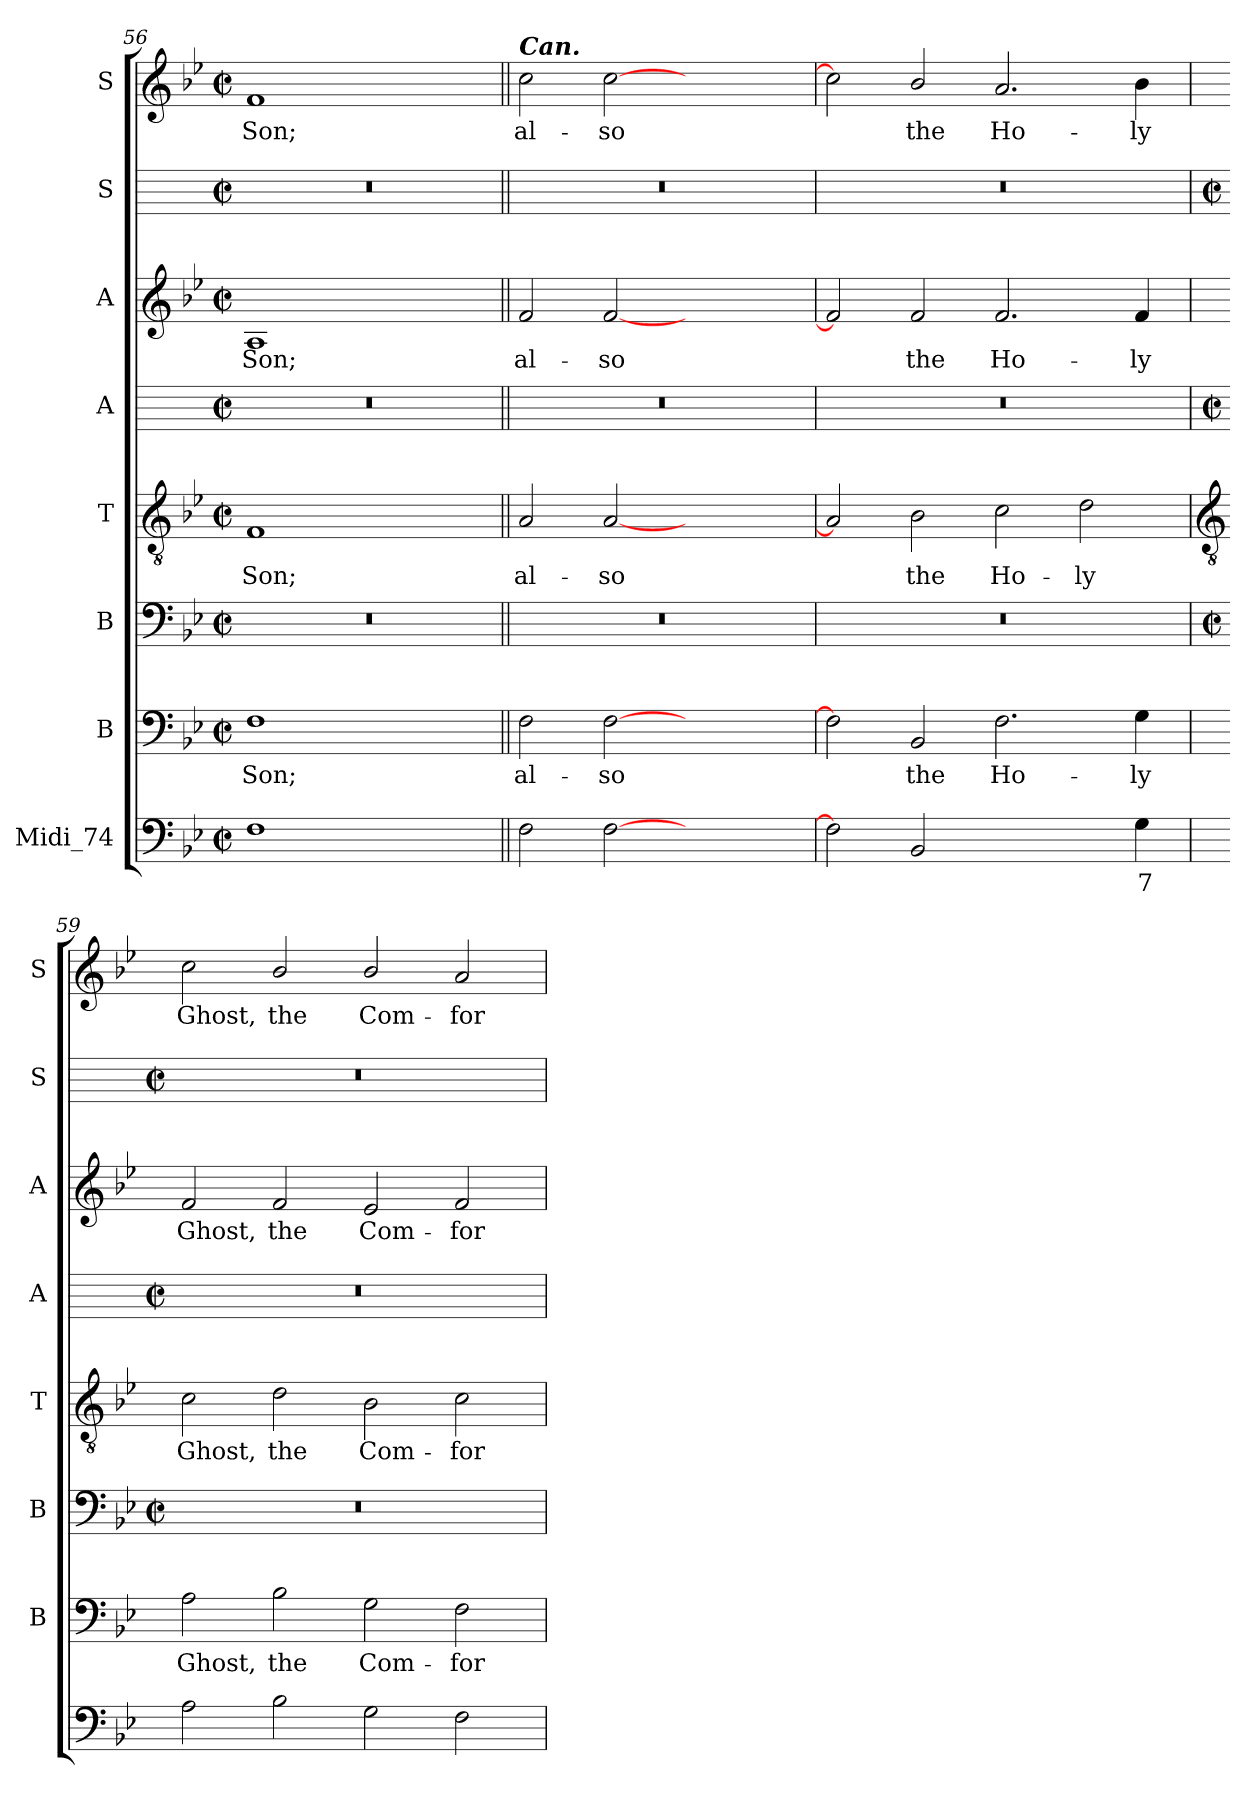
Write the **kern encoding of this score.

**kern	**text	**kern	**text	**kern	**kern	**text	**kern	**kern	**text	**kern	**kern	**text
*part8	*part8	*part7	*part7	*part6	*part5	*part5	*part4	*part3	*part3	*part2	*part1	*part1
*staff8	*staff8	*staff7	*staff7	*staff6	*staff5	*staff5	*staff4	*staff3	*staff3	*staff2	*staff1	*staff1
*I"Midi_74	*	*I"B	*	*I"B	*I"T	*	*I"A	*I"A	*	*I"S	*I"S	*
*	*	*I'B	*	*I'B	*I'T	*	*I'A	*I'A	*	*I'S	*I'S	*
*clefF4	*	*clefF4	*	*clefF4	*clefGv2	*	*	*clefG2	*	*	*clefG2	*
*k[b-e-]	*	*k[b-e-]	*	*k[b-e-]	*k[b-e-]	*	*	*k[b-e-]	*	*	*k[b-e-]	*
*B-:	*	*B-:	*	*B-:	*B-:	*	*	*B-:	*	*	*B-:	*
*M4/2	*	*M4/2	*	*M4/2	*M4/2	*	*M4/2	*M4/2	*	*M4/2	*M4/2	*
*met(c|)	*	*met(c|)	*	*met(c|)	*met(c|)	*	*met(c|)	*met(c|)	*	*met(c|)	*met(c|)	*
=56	=56	=56	=56	=56	=56	=56	=56	=56	=56	=56	=56	=56
!	!	!	!LO:LY:b	!	!	!LO:LY:b	!	!	!LO:LY:b	!	!	!LO:LY:b
1F	.	1F	Son;	0r	1F	Son;	0r	1A	Son;	0r	1f	Son;
1ryy	.	1ryy	.	.	1ryy	.	.	1ryy	.	.	1ryy	.
=57||	=57||	=57||	=57||	=57||	=57||	=57||	=57||	=57||	=57||	=57||	=57||	=57||
!	!	!	!	!	!	!	!	!	!	!	!LO:TX:a:Bi:t=Can.	!
!	!	!	!LO:LY:b	!	!	!LO:LY:b	!	!	!LO:LY:b	!	!	!LO:LY:b
2F	.	2F	al-	0r	2A	al-	0r	2f	al-	0r	2cc	al-
!	!	!	!LO:LY:b	!	!	!LO:LY:b	!	!	!LO:LY:b	!	!	!LO:LY:b
[2F	.	[2F	-so	.	[2A	-so	.	[2f	-so	.	[2cc	-so
1ryy	.	1ryy	.	.	1ryy	.	.	1ryy	.	.	1ryy	.
=58	=58	=58	=58	=58	=58	=58	=58	=58	=58	=58	=58	=58
2F]	.	2F]	.	0r	2A]	.	0r	2f]	.	0r	2cc]	.
!	!	!	!LO:LY:b	!	!	!LO:LY:b	!	!	!LO:LY:b	!	!	!LO:LY:b
2BB-	.	2BB-	the	.	2B-	the	.	2f	the	.	2b-/	the
!	!LO:LY:b	!	!LO:LY:b	!	!	!LO:LY:b	!	!	!LO:LY:b	!	!	!LO:LY:b
[2Fyy	5	2.F	Ho-	.	2c	Ho-	.	2.f	Ho-	.	2.a	Ho-
!	!LO:LY:b	!	!	!	!	!LO:LY:b	!	!	!	!	!	!
4Fyy]	6	.	.	.	2d	-ly	.	.	.	.	.	.
!	!LO:LY:b	!	!LO:LY:b	!	!	!	!	!	!LO:LY:b	!	!	!LO:LY:b
4G	7	4G	-ly	.	.	.	.	4f	-ly	.	4b-	-ly
!!LO:LB:g=z
=59	=59	=59	=59	=59	=59	=59	=59	=59	=59	=59	=59	=59
*	*	*	*	*	*clefGv2	*	*	*	*	*	*	*
*	*	*	*	*M4/2	*	*	*M4/2	*	*	*M4/2	*	*
*	*	*	*	*met(c|)	*	*	*met(c|)	*	*	*met(c|)	*	*
!	!	!	!LO:LY:b	!	!	!LO:LY:b	!	!	!LO:LY:b	!	!	!LO:LY:b
2A	.	2A	Ghost,	0r	2c	Ghost,	0r	2f	Ghost,	0r	2cc	Ghost,
!	!	!	!LO:LY:b	!	!	!LO:LY:b	!	!	!LO:LY:b	!	!	!LO:LY:b
2B-	.	2B-	the	.	2d	the	.	2f	the	.	2b-/	the
!	!	!	!LO:LY:b	!	!	!LO:LY:b	!	!	!LO:LY:b	!	!	!LO:LY:b
2G	.	2G	Com-	.	2B-	Com-	.	2e-	Com-	.	2b-/	Com-
!	!	!	!LO:LY:b	!	!	!LO:LY:b	!	!	!LO:LY:b	!	!	!LO:LY:b
2F	.	2F	-for-	.	2c	-for-	.	2f	-for-	.	2a	-for-
=	=	=	=	=	=	=	=	=	=	=	=	=
*-	*-	*-	*-	*-	*-	*-	*-	*-	*-	*-	*-	*-
